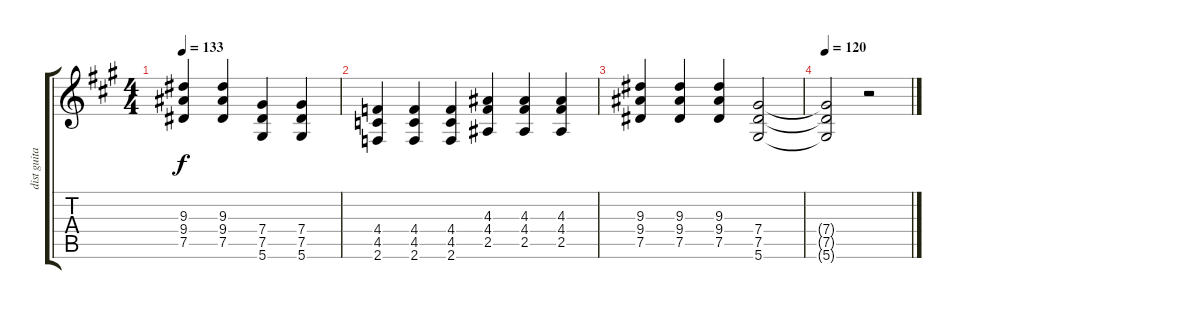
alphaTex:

\track ("dist guitar 2" "dist guita") {instrument distortionguitar}
\staff {score tabs}
\tuning (Eb4 Bb3 Gb3 Db3 Ab2 Eb2) {hide}
\ts (4 4)
\tempo 133
\clef g2
\ks a
(9.3 9.4 7.5).4{dy f} (9.3 9.4 7.5).4 (7.4 7.5 5.6).4 (7.4 7.5 5.6).4 |
(4.4 4.5 2.6).4 (4.4 4.5 2.6).4 (4.4 4.5 2.6).4 (4.3 4.4 2.5).4 (4.3 4.4 2.5).4 (4.3 4.4 2.5).4 |
(9.3 9.4 7.5).4 (9.3 9.4 7.5).4 (9.3 9.4 7.5).4 (7.4 7.5 5.6).2 |
\tempo 120
(7.4{t} 7.5{t} 5.6{t}).2 r.2
